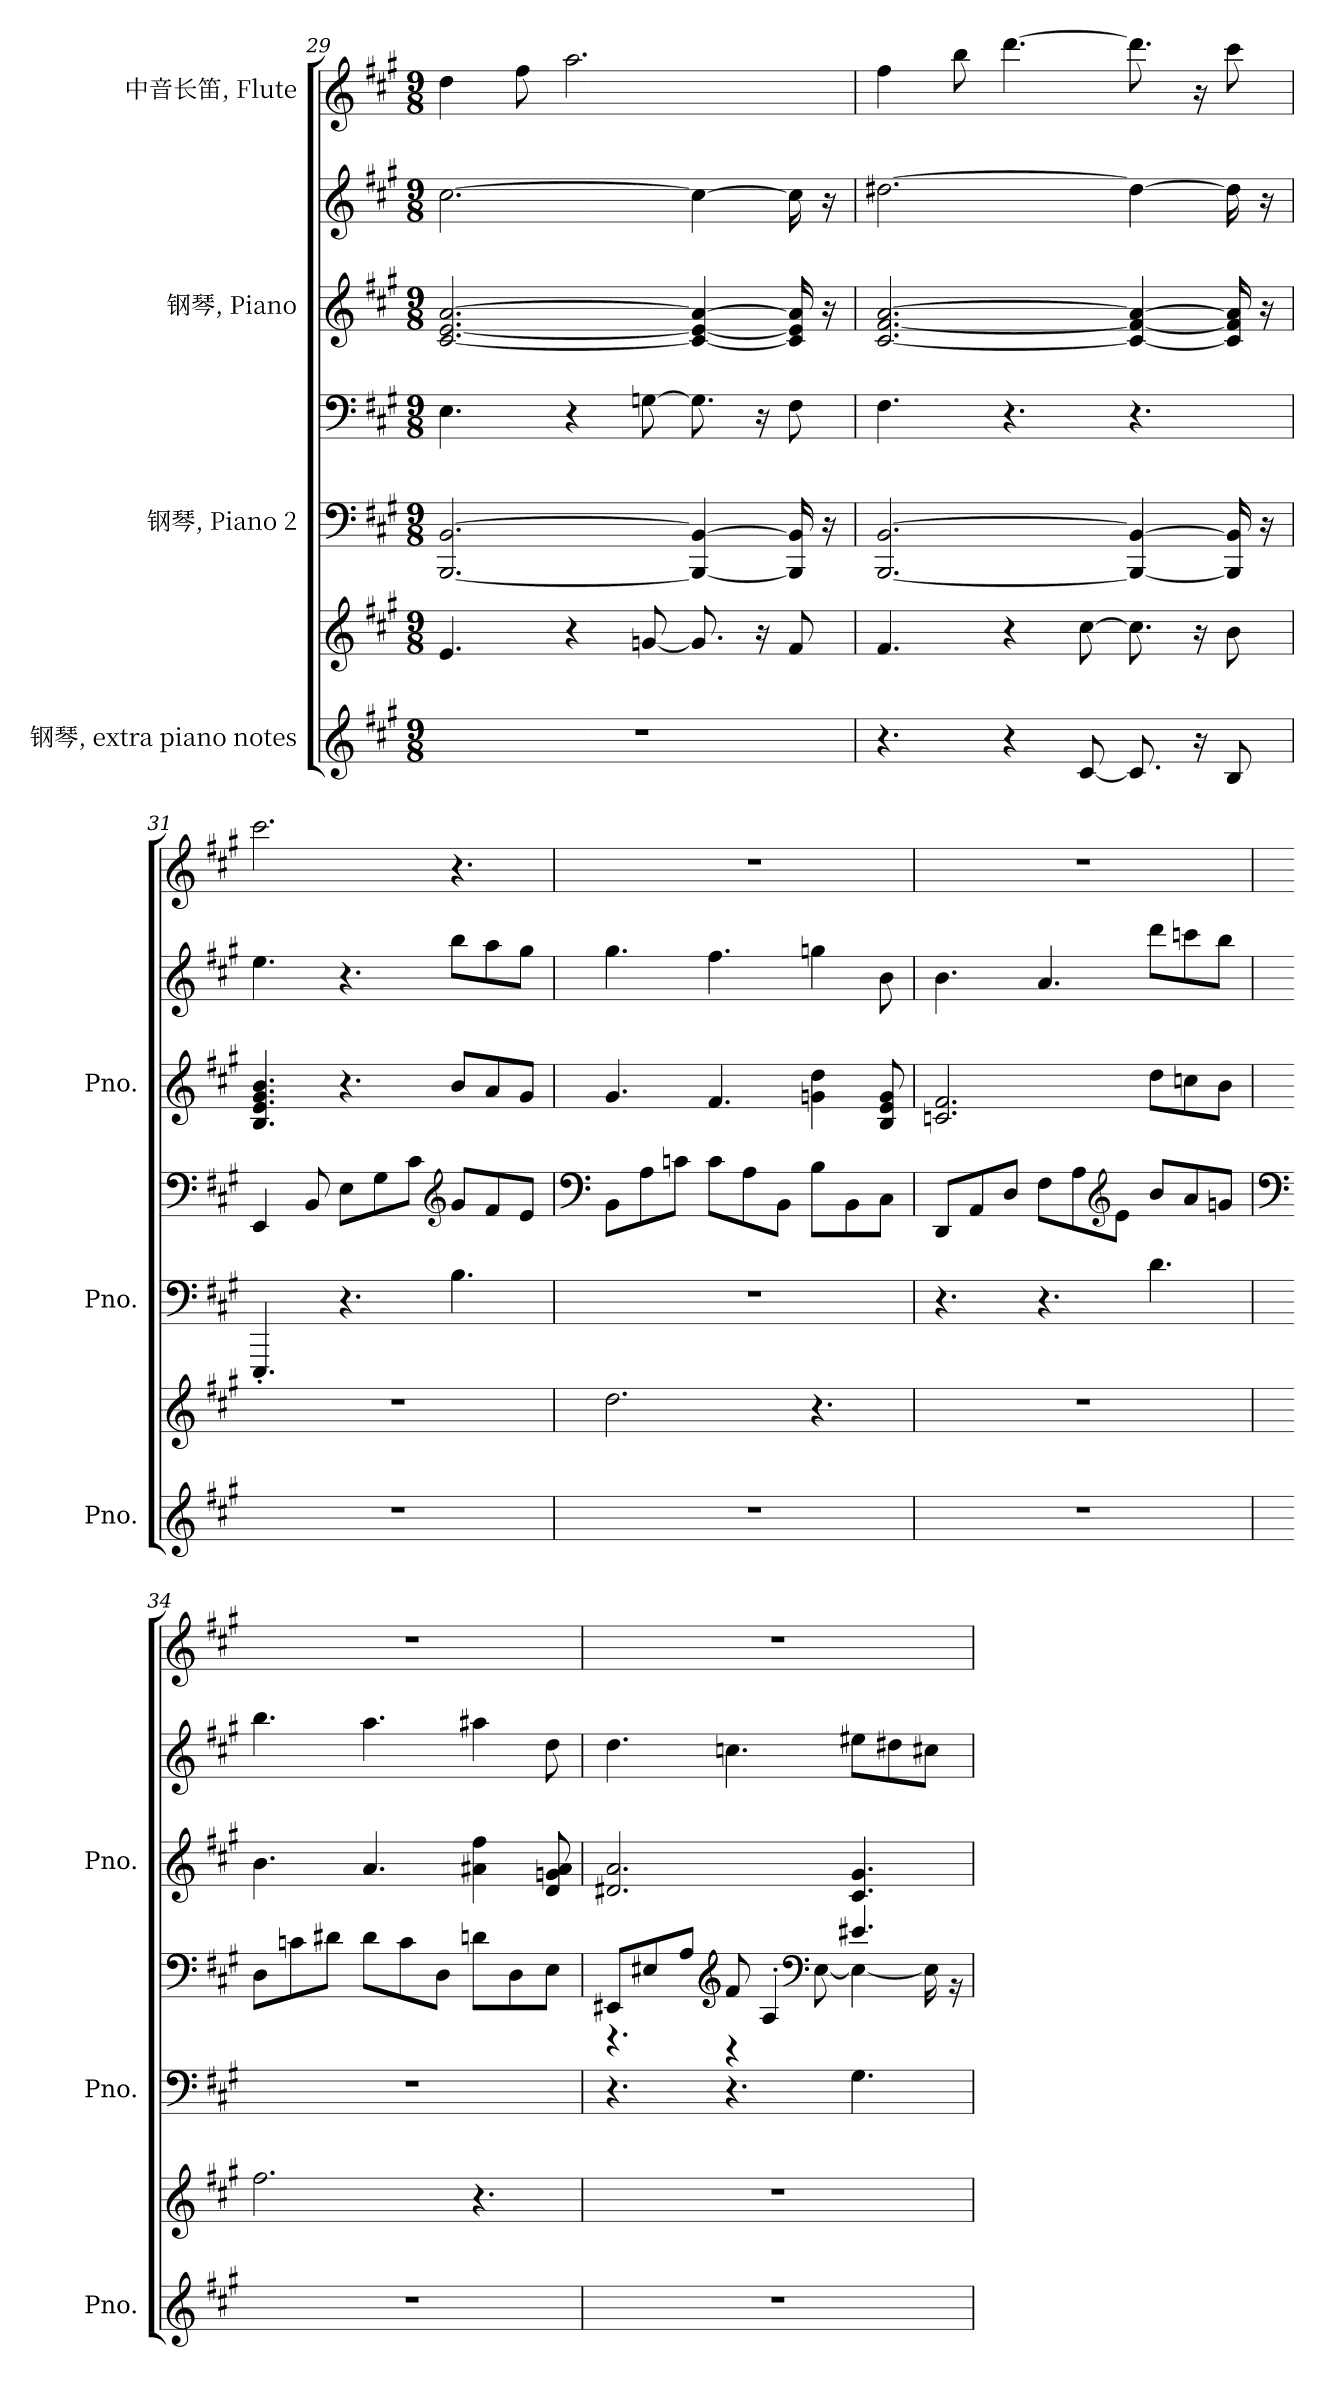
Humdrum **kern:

**kern	**kern	**kern	**kern	**kern	**kern	**kern
*part4	*part4	*part3	*part3	*part2	*part2	*part1
*staff7	*staff6	*staff5	*staff4	*staff3	*staff2	*staff1
*I"钢琴, extra piano notes	*	*I"钢琴, Piano 2	*	*I"钢琴, Piano	*	*I"中音长笛, Flute
*I'Pno.	*	*I'Pno.	*	*I'Pno.	*	*
!!LO:PB:g=z
*clefG2	*clefG2	*clefF4	*clefF4	*clefG2	*clefG2	*clefG2
*	*	*	*	*	*	*ITrd3c5
*k[f#c#g#]	*k[f#c#g#]	*k[f#c#g#]	*k[f#c#g#]	*k[f#c#g#]	*k[f#c#g#]	*k[f#c#g#d#]
*M9/8	*M9/8	*M9/8	*M9/8	*M9/8	*M9/8	*M9/8
=29	=29	=29	=29	=29	=29	=29
8%9r	4.e/	[2.BBB/ [2.BB/	4.E\	[2.c#/ [2.e/ [2.a/	[2.cc#\	4a\
.	.	.	.	.	.	8cc#\
.	4r	.	4r	.	.	2.ee\
.	[8gn/	.	[8Gn\	.	.	.
.	8.g/]	4BBB/_ 4BB/_	8.G\]	4c#/_ 4e/_ 4a/_	4cc#\_	.
.	16r	.	16r	.	.	.
.	8f#/	16BBB/] 16BB/]	8F#\	16c#/] 16e/] 16a/]	16cc#\]	.
.	.	16r	.	16r	16r	.
=30	=30	=30	=30	=30	=30	=30
*	*	*	*	*	*	*MM107
4.r	4.f#/	[2.BBB/ [2.BB/	4.F#\	[2.c#/ [2.f#/ [2.a/	[2.dd#X\	4cc#\
*	*	*	*	*	*	*MM100
.	.	.	.	.	.	8ff#\
*	*	*	*	*	*	*MM95
4r	4r	.	4.r	.	.	[4.aa\
[8c#/	[8cc#\	.	.	.	.	.
8.c#/]	8.cc#\]	4BBB/_ 4BB/_	4.r	4c#/_ 4f#/_ 4a/_	4dd#\_	8.aa\]
16r	16r	.	.	.	.	16r
*	*	*	*	*	*	*MM90
8B/	8b\	16BBB/] 16BB/]	.	16c#/] 16f#/] 16a/]	16dd#\]	8gg#\
.	.	16r	.	16r	16r	.
=31	=31	=31	=31	=31	=31	=31
*	*	*	*	*	*	*MM115
8%9r	8%9r	4.EEE'/	4EE/	4.B/ 4.e/ 4.g#/ 4.b/	4.ee\	2.gg#\
.	.	.	8BB/	.	.	.
.	.	4.r	8E\L	4.r	4.r	.
.	.	.	8G#\	.	.	.
.	.	.	8c#\J	.	.	.
*	*	*	*clefG2	*	*	*
.	.	4.B\	8g#/L	8b/L	8bb\L	4.r
.	.	.	8f#/	8a/	8aa\	.
.	.	.	8e/J	8g#/J	8gg#\J	.
!!LO:PB:g=z
=32	=32	=32	=32	=32	=32	=32
*	*	*	*clefF4	*	*	*
8%9r	2.dd\	8%9r	8BB\L	4.g#/	4.gg#\	8%9r
.	.	.	8A\	.	.	.
.	.	.	8cn\J	.	.	.
.	.	.	8c\L	4.f#/	4.ff#\	.
.	.	.	8A\	.	.	.
.	.	.	8BB\J	.	.	.
.	4.r	.	8B\L	4gn\ 4dd\	4ggn\	.
.	.	.	8BB\	.	.	.
.	.	.	8C#\J	8B/ 8e/ 8g/	8b\	.
=33	=33	=33	=33	=33	=33	=33
8%9r	8%9r	4.r	8DD/L	2.cn/ 2.f#/	4.b\	8%9r
.	.	.	8AA/	.	.	.
.	.	.	8D/J	.	.	.
.	.	4.r	8F#\L	.	4.a/	.
.	.	.	8A\	.	.	.
*	*	*	*clefG2	*	*	*
.	.	.	8e\J	.	.	.
.	.	4.d\	8b/L	8dd\L	8ddd\L	.
.	.	.	8a/	8ccn\	8cccn\	.
.	.	.	8gn/J	8b\J	8bb\J	.
=34	=34	=34	=34	=34	=34	=34
*	*	*	*clefF4	*	*	*
8%9r	2.ff#\	8%9r	8D\L	4.b\	4.bb\	8%9r
.	.	.	8cn\	.	.	.
.	.	.	8d#X\J	.	.	.
.	.	.	8d#\L	4.a/	4.aa\	.
.	.	.	8c\	.	.	.
.	.	.	8D\J	.	.	.
.	4.r	.	8dn\L	4a#X\ 4ff#\	4aa#X\	.
.	.	.	8D\	.	.	.
.	.	.	8E\J	8d/ 8gn/ 8a#/	8dd\	.
!!LO:PB:g=z
=35	=35	=35	=35	=35	=35	=35
*	*	*	*^	*	*	*
8%9r	8%9r	4.r	8EE#X/L	4.r	2.d#X/ 2.a/	4.dd\	8%9r
.	.	.	8E#X/	.	.	.	.
.	.	.	8A/J	.	.	.	.
*	*	*	*clefG2	*	*	*	*
.	.	4.r	8f#/	4r	.	4.ccn\	.
.	.	.	4A'/	.	.	.	.
*	*	*	*clefF4	*	*	*	*
.	.	.	.	[8E#\	.	.	.
.	.	4.G#\	4.e#X/	4E#\_	4.c#/ 4.g#/	8ee#X\L	.
.	.	.	.	.	.	8dd#X\	.
.	.	.	.	16E#\]	.	8cc#X\J	.
.	.	.	.	16r	.	.	.
*	*	*	*v	*v	*	*	*
=	=	=	=	=	=	=
*-	*-	*-	*-	*-	*-	*-
